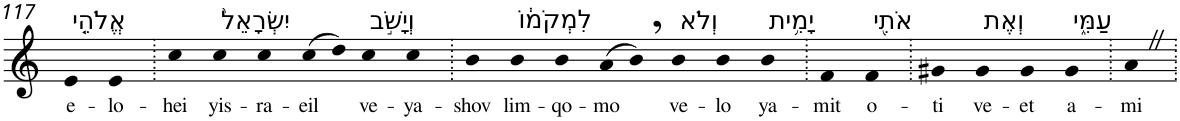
**kern	**text
*part1	*part1
*staff1	*staff1
*I"Piano	*
*I'Pno	*
!!LO:PB:g=z
*clefG2	*
*k[]	*
=117	=117
!LO:TX:a:t=אֱלֹהֵ֤י	!
!	!LO:LY:b
4e	e-
!	!LO:LY:b
4e	-lo-
=118.	=118.
!	!LO:LY:b
4cc	-hei
!LO:TX:a:t=יִשְׂרָאֵל֙	!
!	!LO:LY:b
4cc	yis-
!	!LO:LY:b
4cc	-ra-
!	!LO:LY:b
(>8cc	-eil
8dd)	.
!LO:TX:a:t=וְיָשֹׁ֣ב	!
!	!LO:LY:b
4cc	ve-
!	!LO:LY:b
4cc	-ya-
=119.	=119.
!	!LO:LY:b
4b	-shov
!LO:TX:a:t=לִמְקֹמ֔וֹ	!
!	!LO:LY:b
4b	lim-
!	!LO:LY:b
4b	-qo-
!	!LO:LY:b
(>8a	-mo
8b,)	.
!LO:TX:a:t=וְלֹא	!
!	!LO:LY:b
4b	ve-
!	!LO:LY:b
4b	-lo
!LO:TX:a:t=יָמִ֥ית	!
!	!LO:LY:b
4b	ya-
=120.	=120.
!	!LO:LY:b
4f	-mit
!LO:TX:a:t=אֹתִ֖י	!
!	!LO:LY:b
4f	o-
=121.	=121.
!	!LO:LY:b
4g#X	-ti
!LO:TX:a:t=וְאֶת	!
!	!LO:LY:b
4g#	ve-
!	!LO:LY:b
4g#	-et
!LO:TX:a:t=עַמִּ֑י	!
!	!LO:LY:b
4g#	a-
=122.	=122.
!	!LO:LY:b
4aZ	-mi
=.	=.
*-	*-
